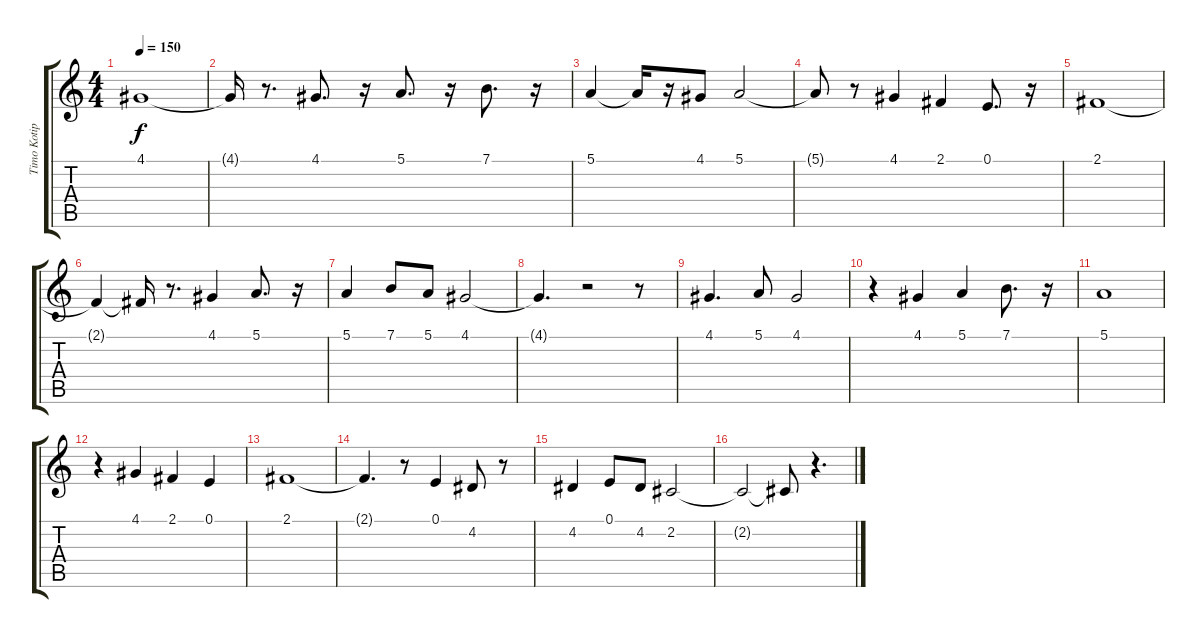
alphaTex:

\track ("Timo Kotipelto" "Timo Kotip") {instrument pad1newage}
\staff {score tabs}
\tuning (E4 B3 G3 D3 A2 E2) {hide}
\ts (4 4)
\tempo 150
\clef g2
\ks c
4.1.1{dy f} |
4.1{t}.16 r.8{d} 4.1.8{d} r.16 5.1.8{d} r.16 7.1.8{d} r.16 |
5.1.4 5.1{t}.16 r.16 4.1.8 5.1.2 |
5.1{t}.8 r.8 4.1.4 2.1.4 0.1.8{d} r.16 |
2.1.1 |
2.1{t}.4 2.1{t}.16 r.8{d} 4.1.4 5.1.8{d} r.16 |
5.1.4 7.1.8 5.1.8 4.1.2 |
4.1{t}.4{d} r.2 r.8 |
4.1.4{d} 5.1.8 4.1.2 |
r.4 4.1.4 5.1.4 7.1.8{d} r.16 |
5.1.1 |
r.4 4.1.4 2.1.4 0.1.4 |
2.1.1 |
2.1{t}.4{d} r.8 0.1.4 4.2.8 r.8 |
4.2.4 0.1.8 4.2.8 2.2.2 |
2.2{t}.2 2.2{t}.8 r.4{d}
